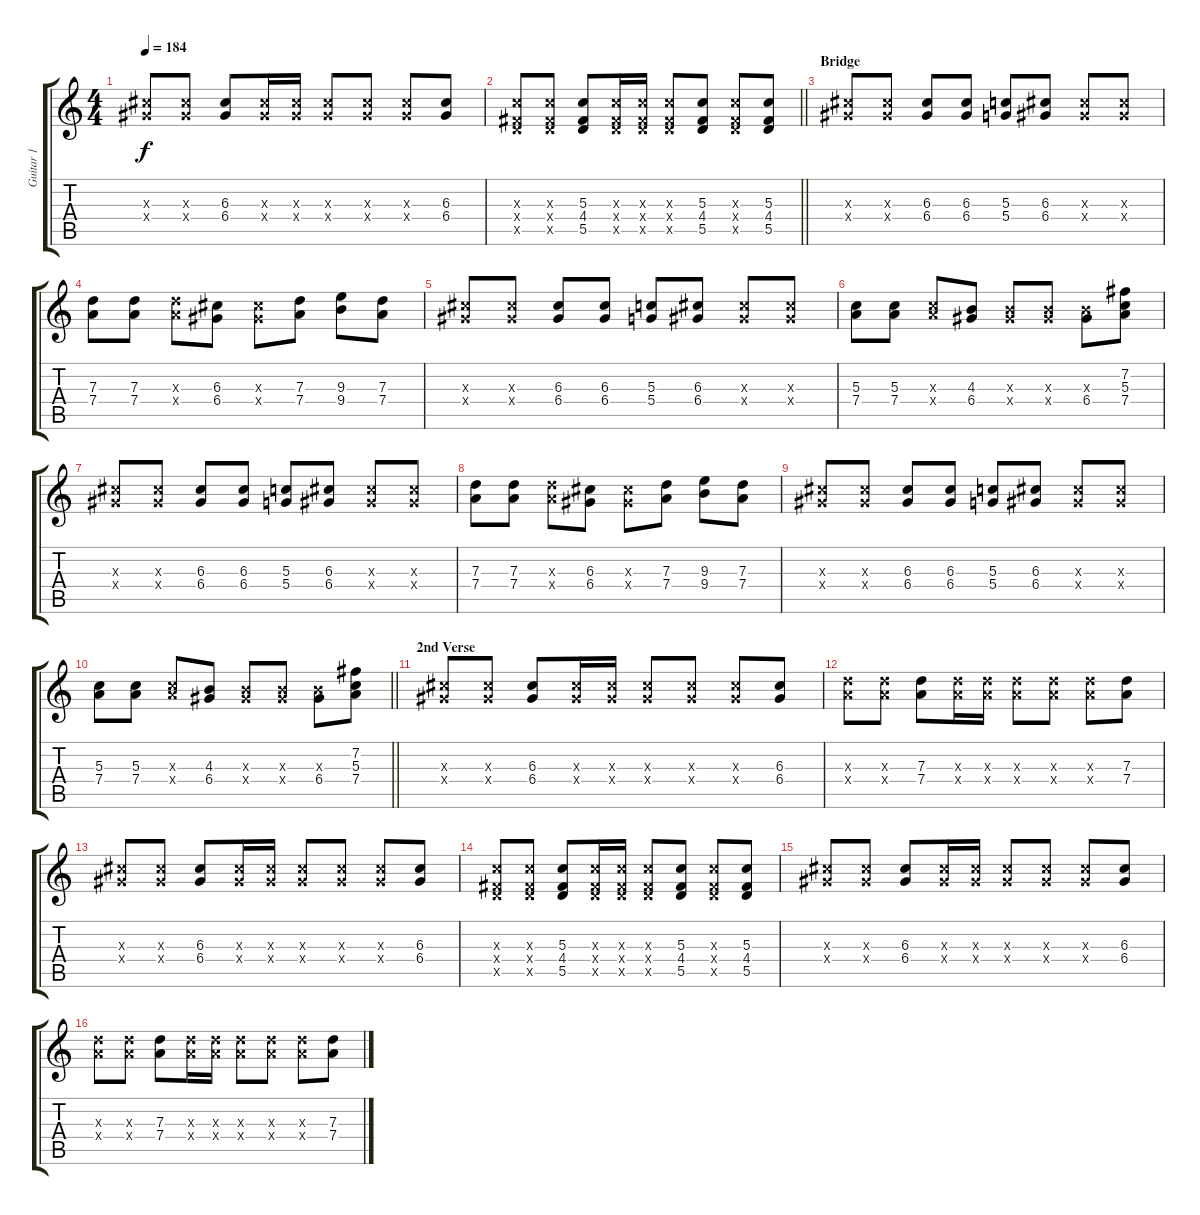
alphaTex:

\track ("Guitar 1" "Guitar 1") {instrument distortionguitar}
\staff {score tabs}
\tuning (E4 B3 G3 D3 A2 E2) {hide}
\ts (4 4)
\tempo 184
\clef g2
\ks c
(6.3{x} 6.4{x}).8{dy f} (6.3{x} 6.4{x}).8 (6.3 6.4).8 (6.3{x} 6.4{x}).16 (6.3{x} 6.4{x}).16 (6.3{x} 6.4{x}).8 (6.3{x} 6.4{x}).8 (6.3{x} 6.4{x}).8 (6.3 6.4).8 |
\barLineRight lightlight
(5.3{x} 4.4{x} 5.5{x}).8 (5.3{x} 4.4{x} 5.5{x}).8 (5.3 4.4 5.5).8 (5.3{x} 4.4{x} 5.5{x}).16 (5.3{x} 4.4{x} 5.5{x}).16 (5.3{x} 4.4{x} 5.5{x}).8 (5.3 4.4 5.5).8 (5.3{x} 4.4{x} 5.5{x}).8 (5.3 4.4 5.5).8 |
\section ("" "Bridge")
(6.3{x} 6.4{x}).8 (6.3{x} 6.4{x}).8 (6.3 6.4).8 (6.3 6.4).8 (5.3 5.4).8 (6.3 6.4).8 (6.3{x} 6.4{x}).8 (6.3{x} 6.4{x}).8 |
(7.3 7.4).8 (7.3 7.4).8 (7.3{x} 7.4{x}).8 (6.3 6.4).8 (6.3{x} 6.4{x}).8 (7.3 7.4).8 (9.3 9.4).8 (7.3 7.4).8 |
(6.3{x} 6.4{x}).8 (6.3{x} 6.4{x}).8 (6.3 6.4).8 (6.3 6.4).8 (5.3 5.4).8 (6.3 6.4).8 (6.3{x} 6.4{x}).8 (6.3{x} 6.4{x}).8 |
(5.3 7.4).8 (5.3 7.4).8 (5.3{x} 7.4{x}).8 (4.3 6.4).8 (4.3{x} 6.4{x}).8 (4.3{x} 6.4{x}).8 (4.3{x} 6.4).8 (7.2 5.3 7.4).8 |
(6.3{x} 6.4{x}).8 (6.3{x} 6.4{x}).8 (6.3 6.4).8 (6.3 6.4).8 (5.3 5.4).8 (6.3 6.4).8 (6.3{x} 6.4{x}).8 (6.3{x} 6.4{x}).8 |
(7.3 7.4).8 (7.3 7.4).8 (7.3{x} 7.4{x}).8 (6.3 6.4).8 (6.3{x} 6.4{x}).8 (7.3 7.4).8 (9.3 9.4).8 (7.3 7.4).8 |
(6.3{x} 6.4{x}).8 (6.3{x} 6.4{x}).8 (6.3 6.4).8 (6.3 6.4).8 (5.3 5.4).8 (6.3 6.4).8 (6.3{x} 6.4{x}).8 (6.3{x} 6.4{x}).8 |
\barLineRight lightlight
(5.3 7.4).8 (5.3 7.4).8 (5.3{x} 7.4{x}).8 (4.3 6.4).8 (4.3{x} 6.4{x}).8 (4.3{x} 6.4{x}).8 (4.3{x} 6.4).8 (7.2 5.3 7.4).8 |
\section ("" "2nd Verse")
(6.3{x} 6.4{x}).8 (6.3{x} 6.4{x}).8 (6.3 6.4).8 (6.3{x} 6.4{x}).16 (6.3{x} 6.4{x}).16 (6.3{x} 6.4{x}).8 (6.3{x} 6.4{x}).8 (6.3{x} 6.4{x}).8 (6.3 6.4).8 |
(7.3{x} 7.4{x}).8 (7.3{x} 7.4{x}).8 (7.3 7.4).8 (7.3{x} 7.4{x}).16 (7.3{x} 7.4{x}).16 (7.3{x} 7.4{x}).8 (7.3{x} 7.4{x}).8 (7.3{x} 7.4{x}).8 (7.3 7.4).8 |
(6.3{x} 6.4{x}).8 (6.3{x} 6.4{x}).8 (6.3 6.4).8 (6.3{x} 6.4{x}).16 (6.3{x} 6.4{x}).16 (6.3{x} 6.4{x}).8 (6.3{x} 6.4{x}).8 (6.3{x} 6.4{x}).8 (6.3 6.4).8 |
(5.3{x} 4.4{x} 5.5{x}).8 (5.3{x} 4.4{x} 5.5{x}).8 (5.3 4.4 5.5).8 (5.3{x} 4.4{x} 5.5{x}).16 (5.3{x} 4.4{x} 5.5{x}).16 (5.3{x} 4.4{x} 5.5{x}).8 (5.3 4.4 5.5).8 (5.3{x} 4.4{x} 5.5{x}).8 (5.3 4.4 5.5).8 |
(6.3{x} 6.4{x}).8 (6.3{x} 6.4{x}).8 (6.3 6.4).8 (6.3{x} 6.4{x}).16 (6.3{x} 6.4{x}).16 (6.3{x} 6.4{x}).8 (6.3{x} 6.4{x}).8 (6.3{x} 6.4{x}).8 (6.3 6.4).8 |
(7.3{x} 7.4{x}).8 (7.3{x} 7.4{x}).8 (7.3 7.4).8 (7.3{x} 7.4{x}).16 (7.3{x} 7.4{x}).16 (7.3{x} 7.4{x}).8 (7.3{x} 7.4{x}).8 (7.3{x} 7.4{x}).8 (7.3 7.4).8
